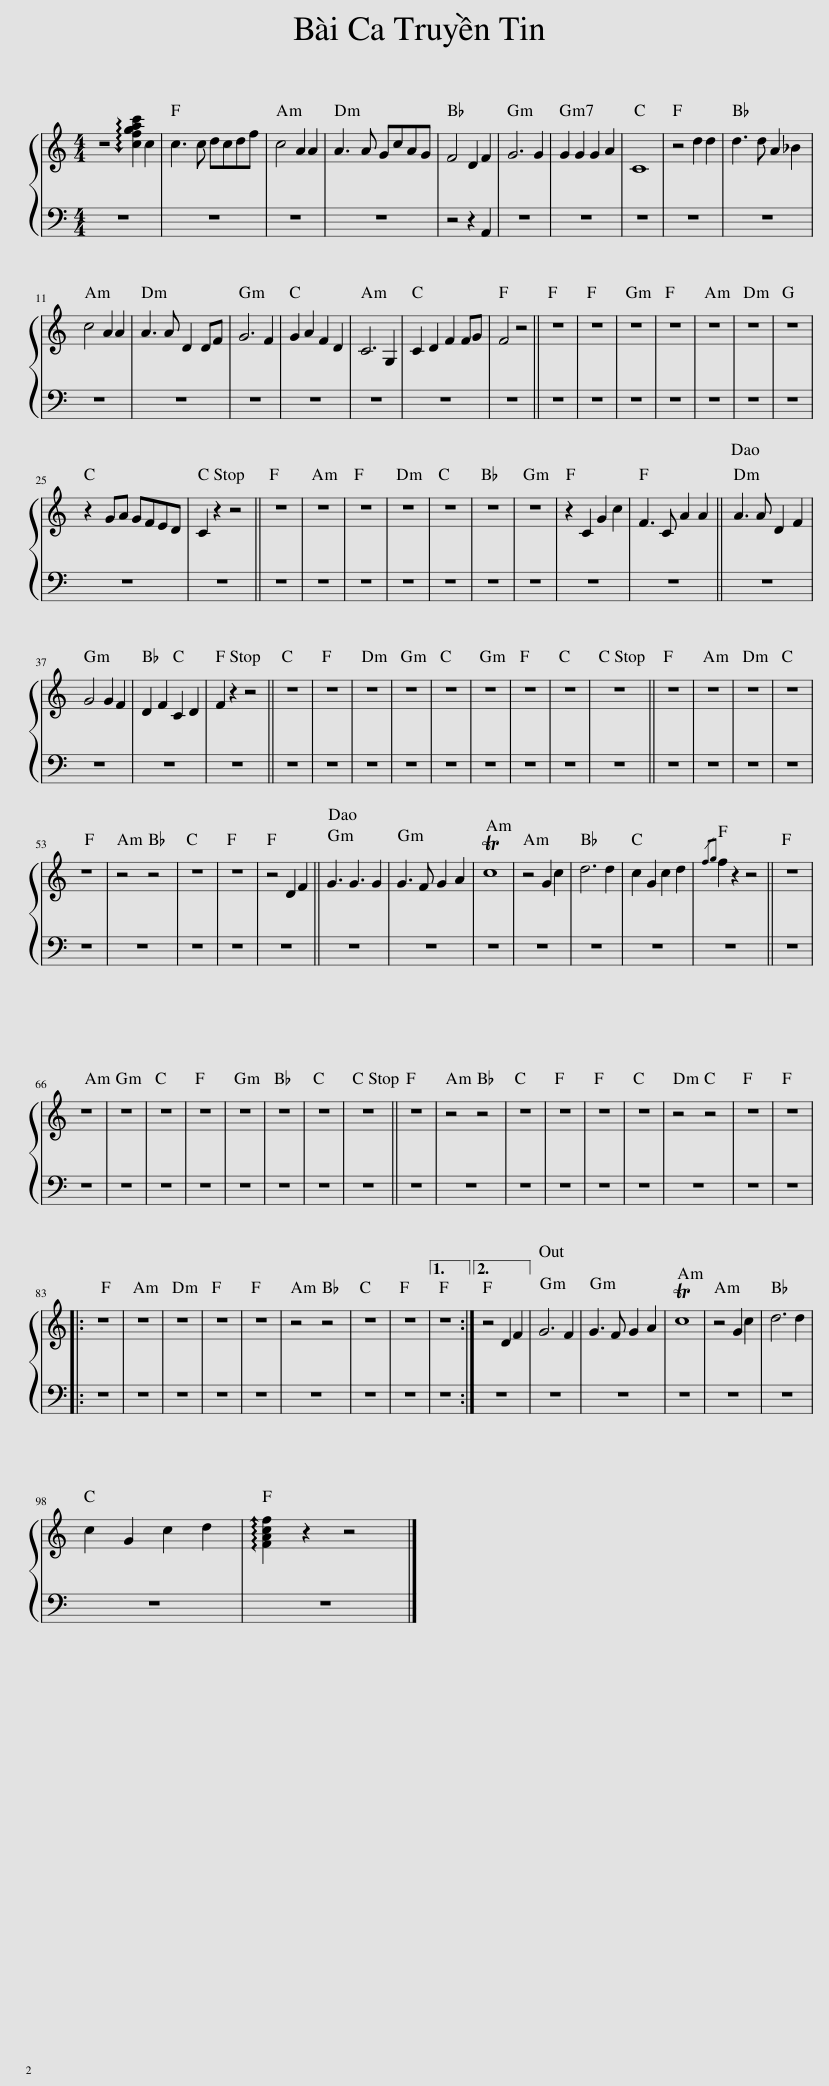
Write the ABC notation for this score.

X:1
%%score { 1 | 2 }
L:1/8
M:4/4
I:linebreak $
K:C
V:1 treble
V:2 bass
V:1
 z4 !arpeggio![cfgac']2 c2 | c3 c dcdf | c4 A2 A2 | A3 A GcAG | F4 D2 F2 | %5
 G6 G2 | G2 G2 G2 A2 | C8 | z4 d2 d2 | d3 d A2 _B2 |$ %10
 c4 A2 A2 | A3 A D2 DF | G6 F2 | G2 A2 F2 D2 | C6 G,2 | %15
 C2 D2 F2 FG | F4 z4 || z8 | z8 | z8 | %20
 z8 | z8 | z8 | z8 |$ z2 GA GFED | %25
 C2 z2 z4 || z8 | z8 | z8 | z8 | %30
 z8 | z8 | z8 | z2 C2 G2 c2 | F3 C A2 A2 || %35
 A3 A D2 F2 |$ G4 G2 F2 | D2 F2 C2 D2 | F2 z2 z4 || z8 | %40
 z8 | z8 | z8 | z8 | z8 | %45
 z8 | z8 | z8 || z8 | z8 | %50
 z8 | z8 |$ z8 | z4 z4 | z8 | %55
 z8 | z4 D2 F2 || G3 G3 G2 | G3 F G2 A2 | Tc8 | %60
 z4 G2 c2 | d6 d2 | c2 G2 c2 d2 |{/fg} f2 z2 z4 || z8 |$ %65
 z8 | z8 | z8 | z8 | z8 | %70
 z8 | z8 | z8 || z8 | z4 z4 | %75
 z8 | z8 | z8 | z8 | z4 z4 | %80
 z8 | z8 |:$ z8 | z8 | z8 | %85
 z8 | z8 | z4 z4 | z8 | z8 |1 %90
 z8 :|2 z4 D2 F2 || G6 F2 | G3 F G2 A2 | Tc8 | %95
 z4 G2 c2 | d6 d2 |$ c2 G2 c2 d2 | !arpeggio![FAcf]2 z2 z4 |] %99
V:2
 z8 | z8 | z8 | z8 | z4 z2 A,,2 | %5
 z8 | z8 | z8 | z8 | z8 |$ %10
 z8 | z8 | z8 | z8 | z8 | %15
 z8 | z8 || z8 | z8 | z8 | %20
 z8 | z8 | z8 | z8 |$ z8 | %25
 z8 || z8 | z8 | z8 | z8 | %30
 z8 | z8 | z8 | z8 | z8 || %35
 z8 |$ z8 | z8 | z8 || z8 | %40
 z8 | z8 | z8 | z8 | z8 | %45
 z8 | z8 | z8 || z8 | z8 | %50
 z8 | z8 |$ z8 | z8 | z8 | %55
 z8 | z8 || z8 | z8 | z8 | %60
 z8 | z8 | z8 | z8 || z8 |$ %65
 z8 | z8 | z8 | z8 | z8 | %70
 z8 | z8 | z8 || z8 | z8 | %75
 z8 | z8 | z8 | z8 | z8 | %80
 z8 | z8 |:$ z8 | z8 | z8 | %85
 z8 | z8 | z8 | z8 | z8 |1 %90
 z8 :|2 z8 || z8 | z8 | z8 | %95
 z8 | z8 |$ z8 | z8 |] %99
